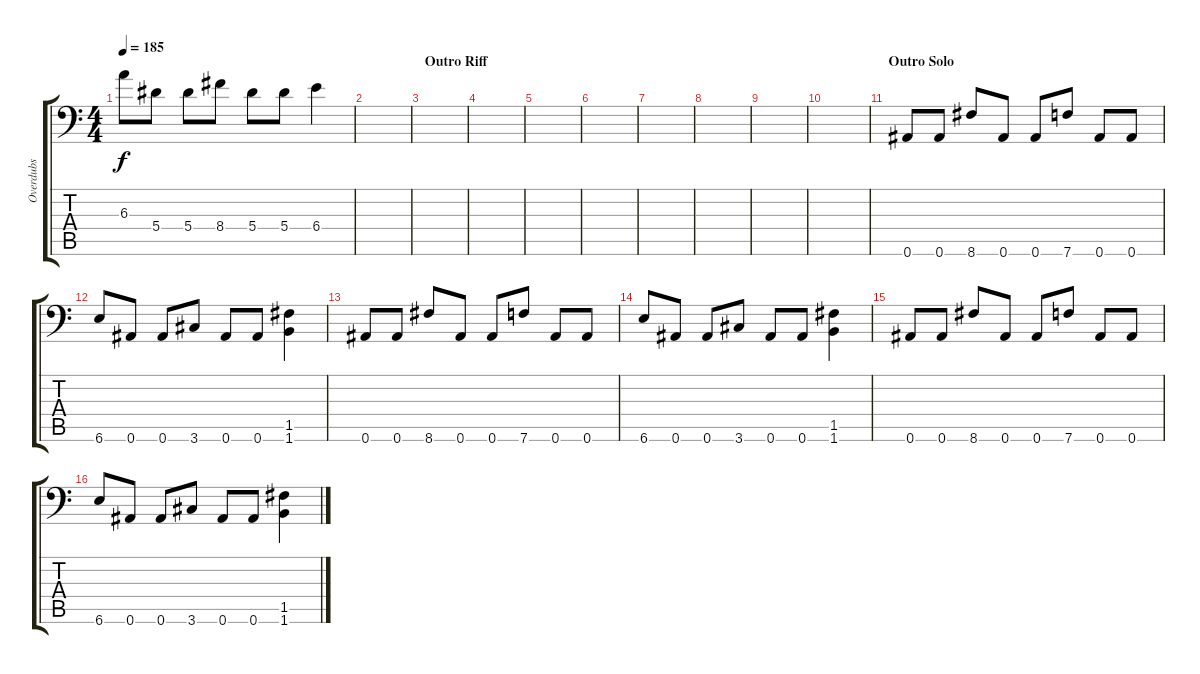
\track ("Overdubs" "Overdubs") {instrument distortionguitar}
\staff {score tabs}
\tuning (C4 G3 Eb3 Bb2 F2 Bb1) {hide}
\ts (4 4)
\tempo 185
\clef f4
\ks c
6.3.8{dy f} 5.4.8 5.4.8 8.4.8 5.4.8 5.4.8 6.4.4 |
|
\section ("" "Outro Riff")
|
|
|
|
|
|
|
|
\section ("" "Outro Solo")
0.6.8 0.6.8 8.6.8 0.6.8 0.6.8 7.6.8 0.6.8 0.6.8 |
6.6.8 0.6.8 0.6.8 3.6.8 0.6.8 0.6.8 (1.5 1.6).4 |
0.6.8 0.6.8 8.6.8 0.6.8 0.6.8 7.6.8 0.6.8 0.6.8 |
6.6.8 0.6.8 0.6.8 3.6.8 0.6.8 0.6.8 (1.5 1.6).4 |
0.6.8{volume 5} 0.6.8 8.6.8 0.6.8 0.6.8 7.6.8 0.6.8 0.6.8 |
6.6.8 0.6.8 0.6.8 3.6.8 0.6.8 0.6.8 (1.5 1.6).4
